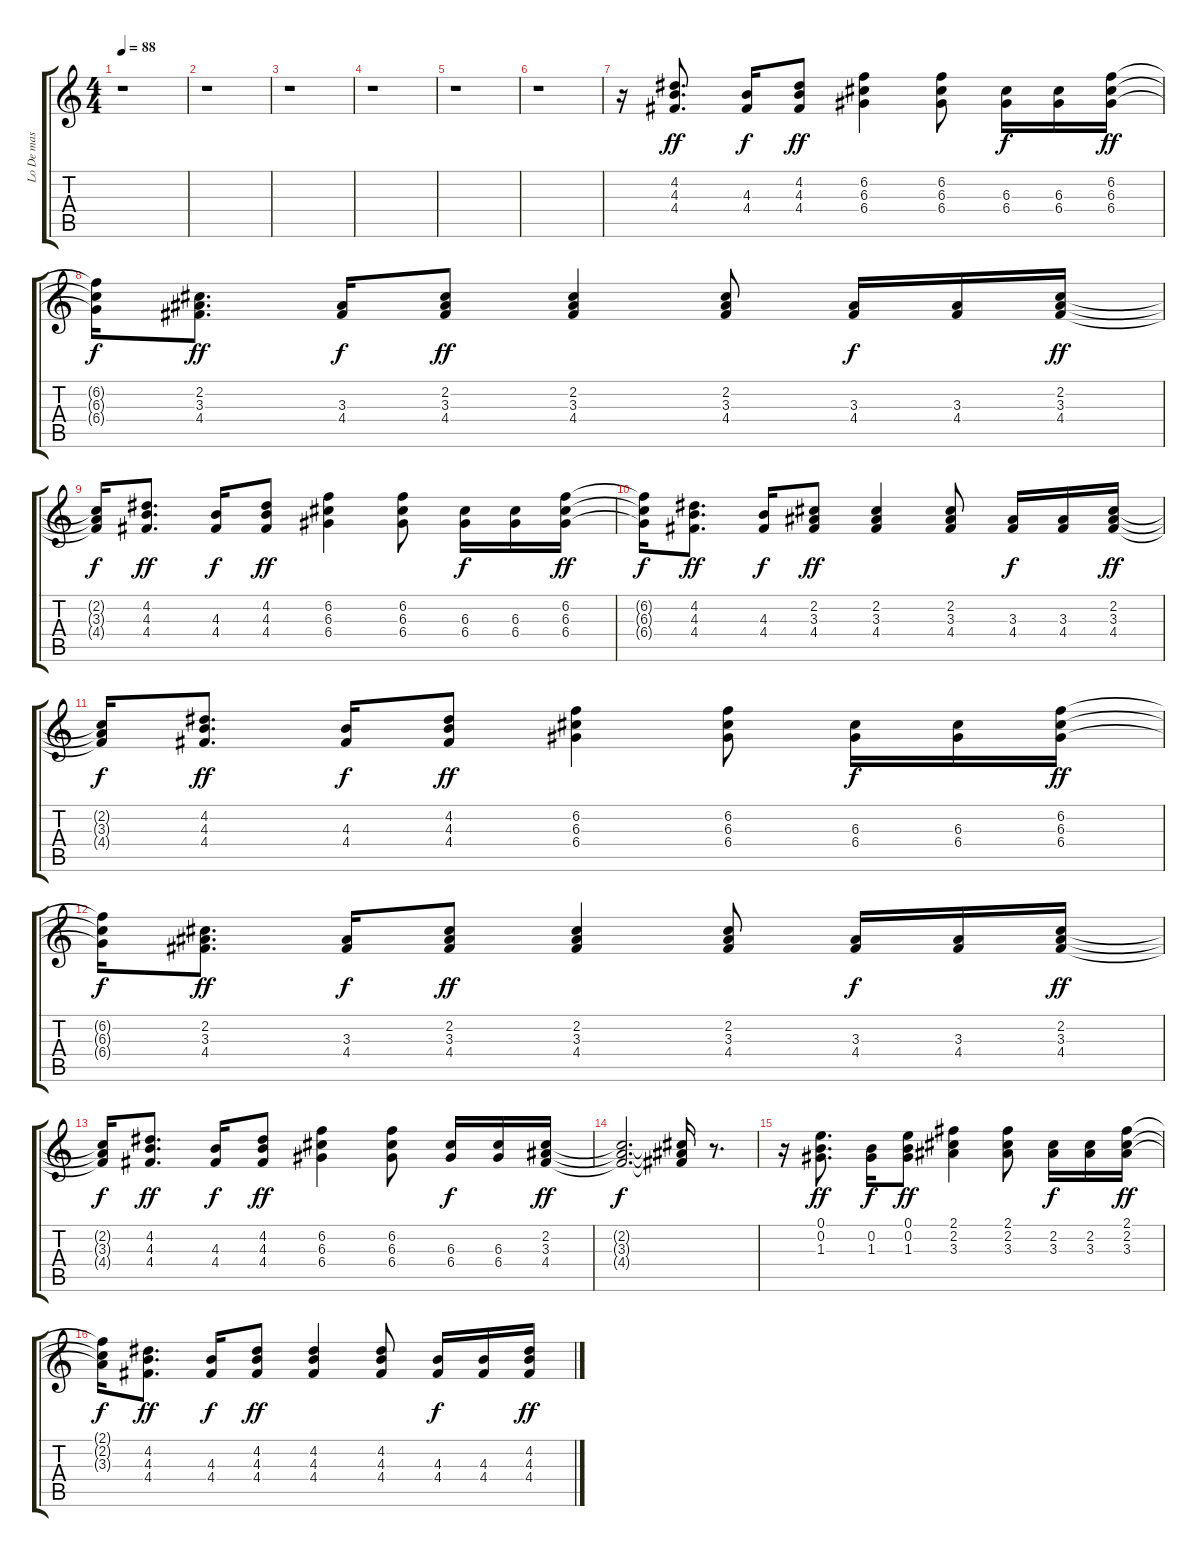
\track ("Lo De mas" "Lo De mas") {instrument acousticguitarsteel}
\staff {score tabs}
\tuning (E4 B3 G3 D3 A2 E2) {hide}
\ts (4 4)
\tempo 88
\clef g2
\ks c
r.1{dy f} |
r.1 |
r.1 |
r.1 |
r.1 |
r.1 |
r.16 (4.2 4.3 4.4).8{d dy ff} (4.3 4.4).16{dy f} (4.2 4.3 4.4).8{dy ff} (6.2 6.3 6.4).4 (6.2 6.3 6.4).8 (6.3 6.4).16{dy f} (6.3 6.4).16 (6.2 6.3 6.4).16{dy ff} |
(6.2{t} 6.3{t} 6.4{t}).16{dy f} (2.2 3.3 4.4).8{d dy ff} (3.3 4.4).16{dy f} (2.2 3.3 4.4).8{dy ff} (2.2 3.3 4.4).4 (2.2 3.3 4.4).8 (3.3 4.4).16{dy f} (3.3 4.4).16 (2.2 3.3 4.4).16{dy ff} |
(2.2{t} 3.3{t} 4.4{t}).16{dy f} (4.2 4.3 4.4).8{d dy ff} (4.3 4.4).16{dy f} (4.2 4.3 4.4).8{dy ff} (6.2 6.3 6.4).4 (6.2 6.3 6.4).8 (6.3 6.4).16{dy f} (6.3 6.4).16 (6.2 6.3 6.4).16{dy ff} |
(6.2{t} 6.3{t} 6.4{t}).16{dy f} (4.2 4.3 4.4).8{d dy ff} (4.3 4.4).16{dy f} (2.2 3.3 4.4).8{dy ff} (2.2 3.3 4.4).4 (2.2 3.3 4.4).8 (3.3 4.4).16{dy f} (3.3 4.4).16 (2.2 3.3 4.4).16{dy ff} |
(2.2{t} 3.3{t} 4.4{t}).16{dy f} (4.2 4.3 4.4).8{d dy ff} (4.3 4.4).16{dy f} (4.2 4.3 4.4).8{dy ff} (6.2 6.3 6.4).4 (6.2 6.3 6.4).8 (6.3 6.4).16{dy f} (6.3 6.4).16 (6.2 6.3 6.4).16{dy ff} |
(6.2{t} 6.3{t} 6.4{t}).16{dy f} (2.2 3.3 4.4).8{d dy ff} (3.3 4.4).16{dy f} (2.2 3.3 4.4).8{dy ff} (2.2 3.3 4.4).4 (2.2 3.3 4.4).8 (3.3 4.4).16{dy f} (3.3 4.4).16 (2.2 3.3 4.4).16{dy ff} |
(2.2{t} 3.3{t} 4.4{t}).16{dy f} (4.2 4.3 4.4).8{d dy ff} (4.3 4.4).16{dy f} (4.2 4.3 4.4).8{dy ff} (6.2 6.3 6.4).4 (6.2 6.3 6.4).8 (6.3 6.4).16{dy f} (6.3 6.4).16 (2.2 3.3 4.4).16{dy ff} |
(2.2{t} 3.3{t} 4.4{t}).2{d dy f} (2.2{t} 3.3{t} 4.4{t}).16 r.8{d} |
r.16 (0.1 0.2 1.3).8{d dy ff} (0.2 1.3).16{dy f} (0.1 0.2 1.3).8{dy ff} (2.1 2.2 3.3).4 (2.1 2.2 3.3).8 (2.2 3.3).16{dy f} (2.2 3.3).16 (2.1 2.2 3.3).16{dy ff} |
(2.1{t} 2.2{t} 3.3{t}).16{dy f} (4.2 4.3 4.4).8{d dy ff} (4.3 4.4).16{dy f} (4.2 4.3 4.4).8{dy ff} (4.2 4.3 4.4).4 (4.2 4.3 4.4).8 (4.3 4.4).16{dy f} (4.3 4.4).16 (4.2 4.3 4.4).16{dy ff}
